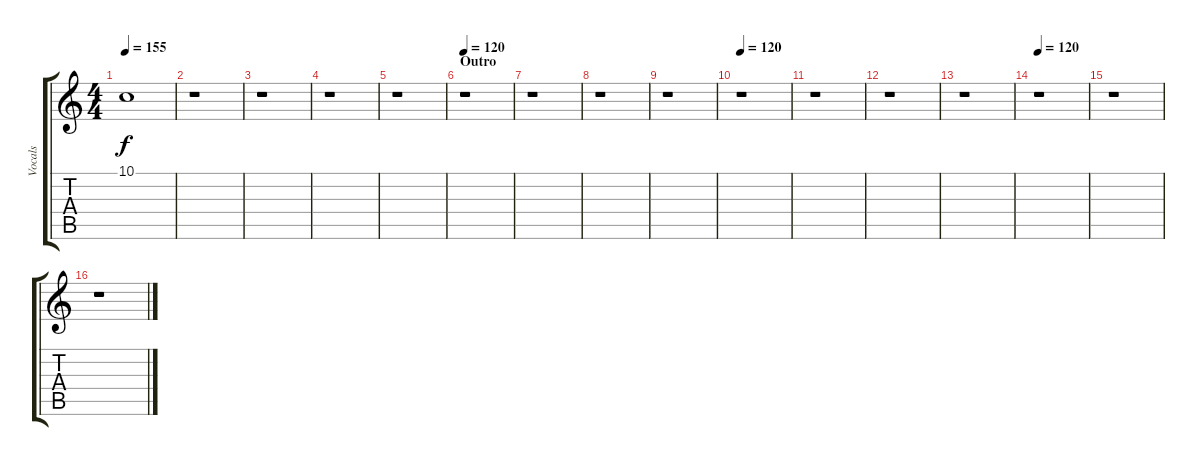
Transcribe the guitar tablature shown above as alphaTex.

\track ("Vocals" "Vocals") {instrument sopranosax}
\staff {score tabs}
\tuning (D4 A3 F3 C3 G2 D2) {hide}
\ts (4 4)
\tempo 155
\clef g2
\ks c
10.1.1{dy f} |
r.1 |
r.1 |
r.1 |
r.1 |
\section ("" "Outro")
\tempo 120
r.1 |
r.1 |
r.1 |
r.1 |
\tempo 120
r.1 |
r.1 |
r.1 |
r.1 |
\tempo 120
r.1 |
r.1 |
r.1
